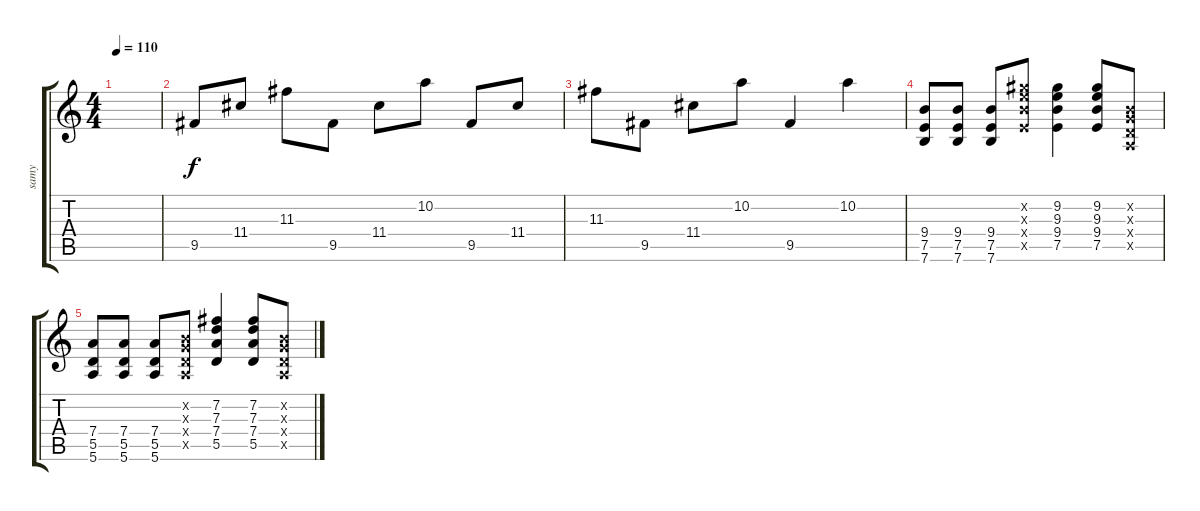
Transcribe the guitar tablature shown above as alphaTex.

\track ("samy" "samy") {instrument electricguitarclean}
\staff {score tabs}
\tuning (E4 B3 G3 D3 A2 E2) {hide}
\ts (4 4)
\tempo 110
\clef g2
\ks c
|
9.5.8 11.4.8 11.3.8 9.5.8 11.4.8 10.2.8 9.5.8 11.4.8 |
11.3.8 9.5.8 11.4.8 10.2.8 9.5.4 10.2.4 |
(9.4 7.5 7.6).8 (9.4 7.5 7.6).8 (9.4 7.5 7.6).8 (9.2{x} 9.3{x} 9.4{x} 7.5{x}).8 (9.2 9.3 9.4 7.5).4 (9.2 9.3 9.4 7.5).8 (0.2{x} 0.3{x} 0.4{x} 0.5{x}).8 |
(7.4 5.5 5.6).8 (7.4 5.5 5.6).8 (7.4 5.5 5.6).8 (0.2{x} 0.3{x} 0.4{x} 0.5{x}).8 (7.2 7.3 7.4 5.5).4 (7.2 7.3 7.4 5.5).8 (0.2{x} 0.3{x} 0.4{x} 0.5{x}).8
